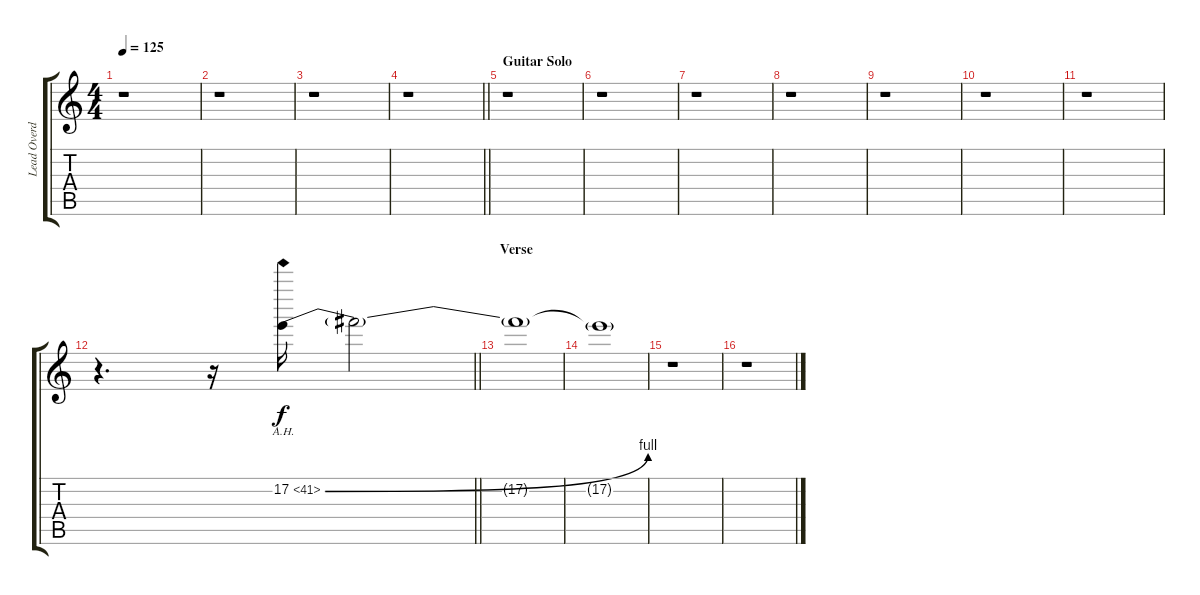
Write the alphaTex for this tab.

\track ("Lead Overdub" "Lead Overd") {instrument distortionguitar}
\staff {score tabs}
\tuning (E4 B3 G3 D3 A2 E2) {hide}
\ts (4 4)
\tempo 125
\clef g2
\ks c
r.1{dy f} |
r.1 |
r.1 |
\barLineRight lightlight
r.1 |
\section ("" "Guitar Solo")
r.1 |
r.1 |
r.1 |
r.1 |
r.1 |
r.1 |
r.1{volume 0} |
\barLineRight lightlight
r.4{d volume 16} r.16 17.2{be (bend 0 0 60 4) ah 24}.16 17.2{t}.2 |
\section ("" "Verse")
17.2{t}.1 |
17.2{t}.1{volume 0} |
r.1 |
r.1
